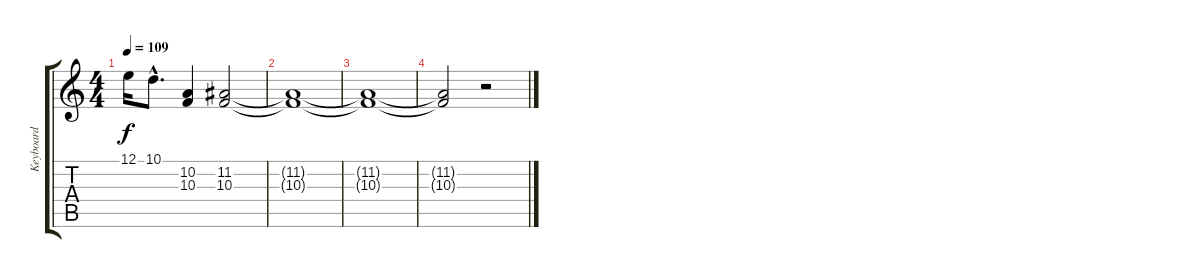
\track ("Keyboard" "Keyboard") {instrument lead2sawtooth}
\staff {score tabs}
\tuning (E4 B3 G3 D3 A2 E2) {hide}
\ts (4 4)
\tempo 109
\clef g2
\ks c
12.1{t}.16{dy f} 10.1{hac}.8{d} (10.2 10.3).4 (11.2 10.3).2 |
(11.2{t} 10.3{t}).1 |
(11.2{t} 10.3{t}).1 |
(11.2{t} 10.3{t}).2 r.2
